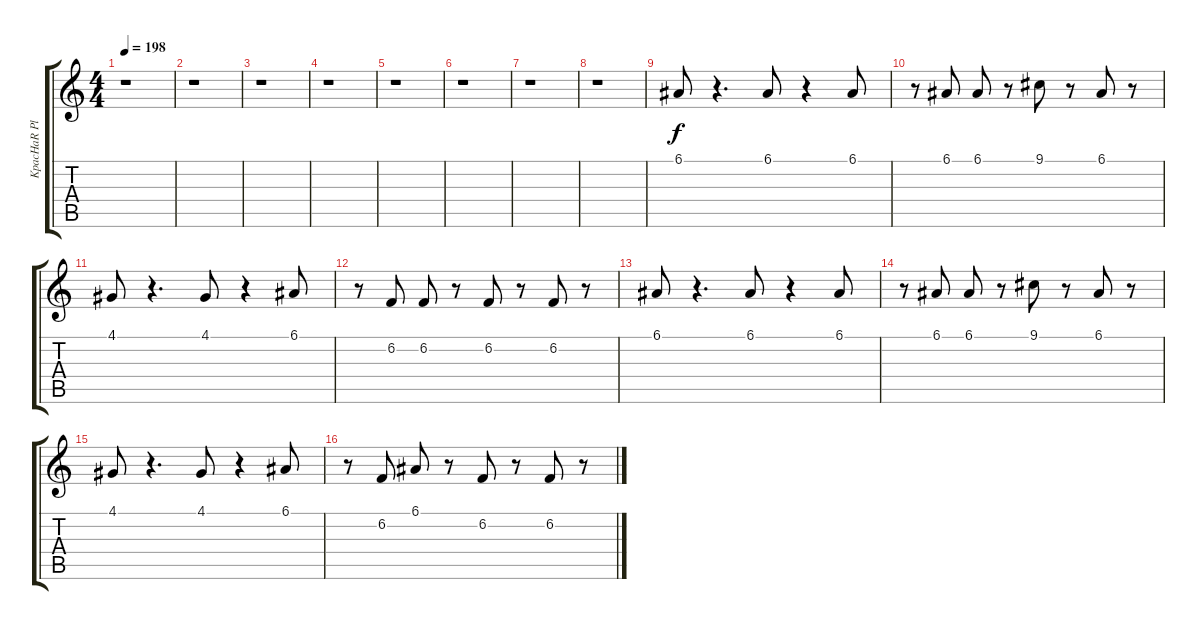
\track ("KpacHaR Plesen" "KpacHaR Pl") {instrument orchestrahit}
\staff {score tabs}
\tuning (E4 B3 G3 D3 A2 E2) {hide}
\ts (4 4)
\tempo 198
\clef g2
\ks c
r.1{dy f} |
r.1 |
r.1 |
r.1 |
r.1 |
r.1 |
r.1 |
r.1 |
6.1.8 r.4{d} 6.1.8 r.4 6.1.8 |
r.8 6.1.8 6.1.8 r.8 9.1.8 r.8 6.1.8 r.8 |
4.1.8 r.4{d} 4.1.8 r.4 6.1.8 |
r.8 6.2.8 6.2.8 r.8 6.2.8 r.8 6.2.8 r.8 |
6.1.8 r.4{d} 6.1.8 r.4 6.1.8 |
r.8 6.1.8 6.1.8 r.8 9.1.8 r.8 6.1.8 r.8 |
4.1.8 r.4{d} 4.1.8 r.4 6.1.8 |
r.8 6.2.8 6.1.8 r.8 6.2.8 r.8 6.2.8 r.8
